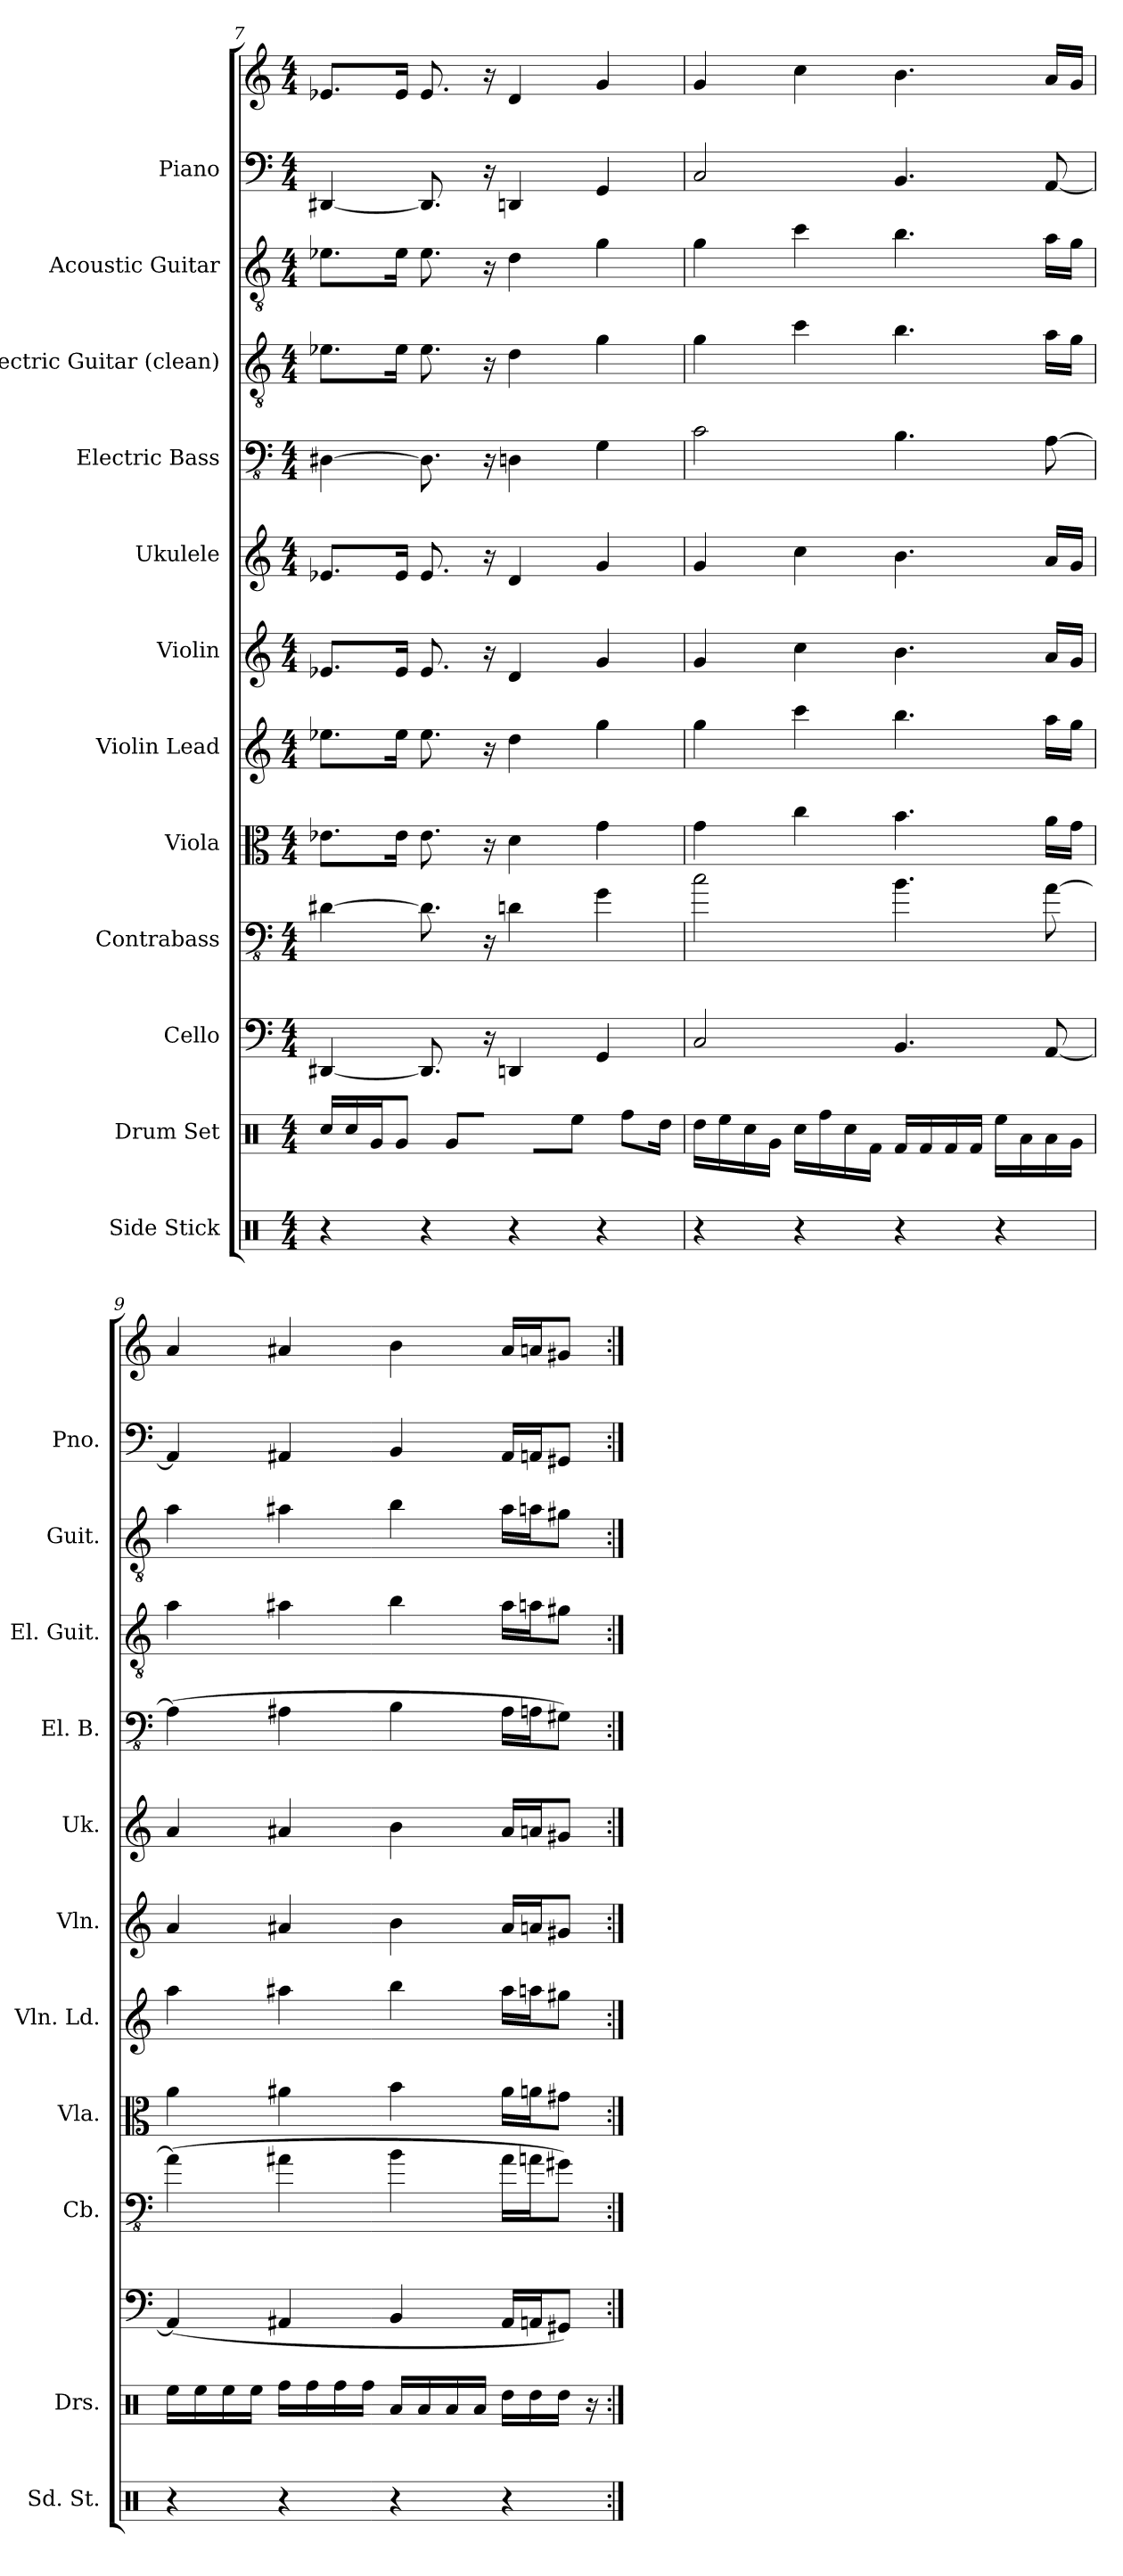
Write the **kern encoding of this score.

**kern	**kern	**kern	**kern	**kern	**kern	**kern	**kern	**kern	**kern	**kern	**kern	**kern
*part12	*part11	*part10	*part9	*part8	*part7	*part6	*part5	*part4	*part3	*part2	*part1	*part1
*staff13	*staff12	*staff11	*staff10	*staff9	*staff8	*staff7	*staff6	*staff5	*staff4	*staff3	*staff2	*staff1
*I"Side Stick	*I"Drum Set	*I"Cello	*I"Contrabass	*I"Viola	*I"Violin Lead	*I"Violin	*I"Ukulele	*I"Electric Bass	*I"Electric Guitar (clean)	*I"Acoustic Guitar	*I"Piano	*
*I'Sd. St.	*I'Drs.	*	*I'Cb.	*I'Vla.	*I'Vln. Ld.	*I'Vln.	*I'Uk.	*I'El. B.	*I'El. Guit.	*I'Guit.	*I'Pno.	*
*clefX	*clefX	*clefF4	*clefFv4	*clefC3	*clefG2	*clefG2	*clefG2	*clefFv4	*clefGv2	*clefGv2	*clefF4	*clefG2
*	*	*	*ITrd7c12	*	*	*	*	*	*	*	*	*
*k[]	*k[]	*k[]	*k[]	*k[]	*k[]	*k[]	*k[]	*k[]	*k[]	*k[]	*k[]	*k[]
*M4/4	*M4/4	*M4/4	*M4/4	*M4/4	*M4/4	*M4/4	*M4/4	*M4/4	*M4/4	*M4/4	*M4/4	*M4/4
=7	=7	=7	=7	=7	=7	=7	=7	=7	=7	=7	=7	=7
4r	16RccLL	[4DD#X	[4DD#X	8.e-XL	8.ee-XL	8.e-XL	8.e-XL	[4DD#X	8.e-XL	8.e-XL	[4DD#X	8.e-XL
.	16Rcc	.	.	.	.	.	.	.	.	.	.	.
.	16RgJ	.	.	.	.	.	.	.	.	.	.	.
.	8RgJ	.	.	16e-Jk	16ee-Jk	16e-Jk	16e-Jk	.	16e-Jk	16e-Jk	.	16e-Jk
4r	.	8.DD#]	8.DD#]	8.e-	8.ee-	8.e-	8.e-	8.DD#]	8.e-	8.e-	8.DD#]	8.e-
.	8RgL	.	.	.	.	.	.	.	.	.	.	.
.	8RJ	16r	16r	16r	16r	16r	16r	16r	16r	16r	16r	16r
4r	.	4DDn	4DDn	4d	4dd	4d	4d	4DDn	4d	4d	4DDn	4d
.	8RL	.	.	.	.	.	.	.	.	.	.	.
.	8ReeJ	.	.	.	.	.	.	.	.	.	.	.
4r	.	4GG	4GG	4g	4gg	4g	4g	4GG	4g	4g	4GG	4g
.	8RffL	.	.	.	.	.	.	.	.	.	.	.
.	16RddJk	.	.	.	.	.	.	.	.	.	.	.
=8	=8	=8	=8	=8	=8	=8	=8	=8	=8	=8	=8	=8
4r	16RddLL	2C	2C	4g	4gg	4g	4g	2C	4g	4g	2C	4g
.	16Ree	.	.	.	.	.	.	.	.	.	.	.
.	16Rcc	.	.	.	.	.	.	.	.	.	.	.
.	16RgJJ	.	.	.	.	.	.	.	.	.	.	.
4r	16RccLL	.	.	4cc	4ccc	4cc	4cc	.	4cc	4cc	.	4cc
.	16Rff	.	.	.	.	.	.	.	.	.	.	.
.	16Rcc	.	.	.	.	.	.	.	.	.	.	.
.	16RfJJ	.	.	.	.	.	.	.	.	.	.	.
4r	16RfLL	4.BB	4.BB	4.b	4.bb	4.b	4.b	4.BB	4.b	4.b	4.BB	4.b
.	16Rf	.	.	.	.	.	.	.	.	.	.	.
.	16Rf	.	.	.	.	.	.	.	.	.	.	.
.	16RfJJ	.	.	.	.	.	.	.	.	.	.	.
4r	16ReeLL	.	.	.	.	.	.	.	.	.	.	.
.	16Ra	.	.	.	.	.	.	.	.	.	.	.
.	16Ra	[8AA	[8AA	16aLL	16aaLL	16aLL	16aLL	[8AA	16aLL	16aLL	[8AA	16aLL
.	16RgJJ	.	.	16gJJ	16ggJJ	16gJJ	16gJJ	.	16gJJ	16gJJ	.	16gJJ
=9	=9	=9	=9	=9	=9	=9	=9	=9	=9	=9	=9	=9
4r	16ReeLL	(4AA]	(4AA]	4a	4aa	4a	4a	(4AA]	4a	4a	4AA]	4a
.	16Ree	.	.	.	.	.	.	.	.	.	.	.
.	16Ree	.	.	.	.	.	.	.	.	.	.	.
.	16ReeJJ	.	.	.	.	.	.	.	.	.	.	.
4r	16RffLL	4AA#X	4AA#X	4a#X	4aa#X	4a#X	4a#X	4AA#X	4a#X	4a#X	4AA#X	4a#X
.	16Rff	.	.	.	.	.	.	.	.	.	.	.
.	16Rff	.	.	.	.	.	.	.	.	.	.	.
.	16RffJJ	.	.	.	.	.	.	.	.	.	.	.
4r	16RaLL	4BB	4BB	4b	4bb	4b	4b	4BB	4b	4b	4BB	4b
.	16Ra	.	.	.	.	.	.	.	.	.	.	.
.	16Ra	.	.	.	.	.	.	.	.	.	.	.
.	16RaJJ	.	.	.	.	.	.	.	.	.	.	.
4r	16RddLL	16AA#LL	16AA#LL	16a#LL	16aa#LL	16a#LL	16a#LL	16AA#LL	16a#LL	16a#LL	16AA#LL	16a#LL
.	16Rdd	16AAnJ	16AAnJ	16anJ	16aanJ	16anJ	16anJ	16AAnJ	16anJ	16anJ	16AAnJ	16anJ
.	16RddJJ	8GG#XJ)	8GG#XJ)	8g#XJ	8gg#XJ	8g#XJ	8g#XJ	8GG#XJ)	8g#XJ	8g#XJ	8GG#XJ	8g#XJ
.	16r	.	.	.	.	.	.	.	.	.	.	.
=:|!	=:|!	=:|!	=:|!	=:|!	=:|!	=:|!	=:|!	=:|!	=:|!	=:|!	=:|!	=:|!
*-	*-	*-	*-	*-	*-	*-	*-	*-	*-	*-	*-	*-
